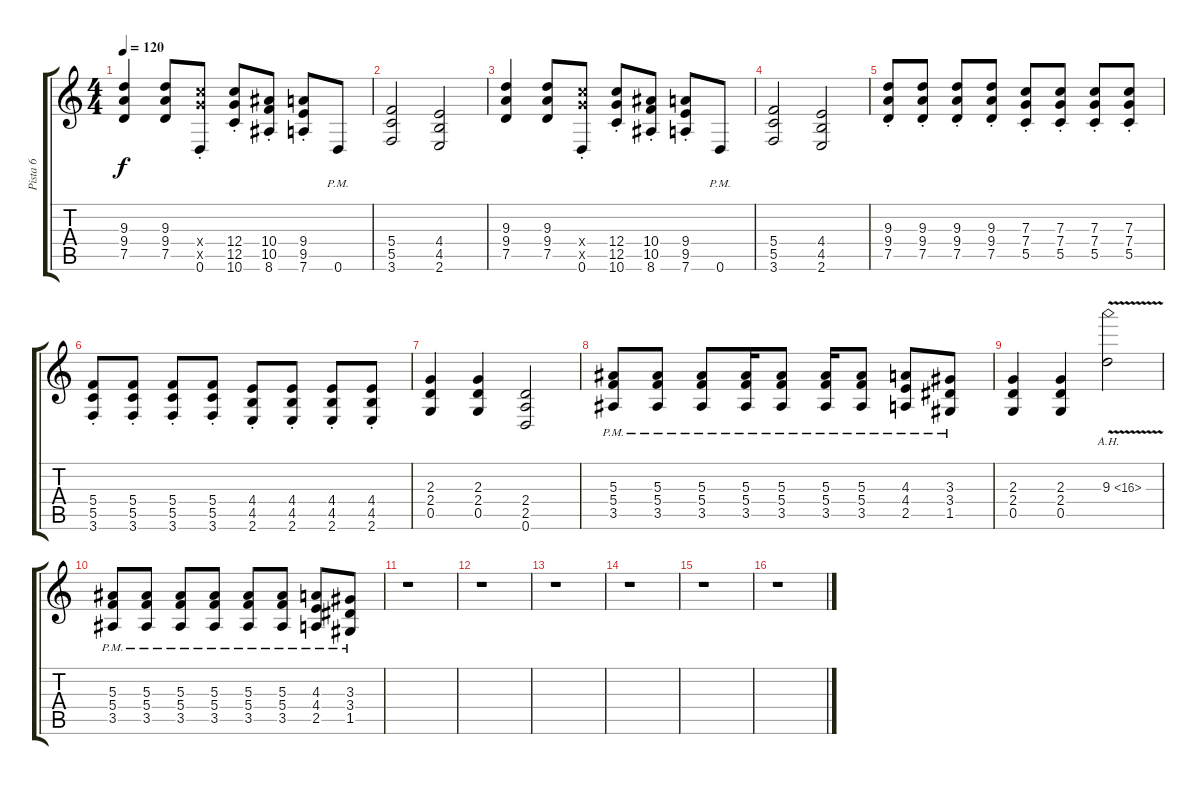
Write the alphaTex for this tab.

\track ("Pista 6" "Pista 6") {instrument distortionguitar}
\staff {score tabs}
\tuning (D4 A3 F3 C3 G2 D2) {hide}
\ts (4 4)
\tempo 120
\clef g2
\ks c
(9.3 9.4 7.5).4{dy f} (9.3 9.4 7.5).8 (12.4{x} 12.5{x} 0.6{st}).8 (12.4{st} 12.5{st} 10.6{st}).8 (10.4{st} 10.5{st} 8.6{st}).8 (9.4{st} 9.5{st} 7.6{st}).8 0.6{pm}.8 |
(5.4 5.5 3.6).2 (4.4 4.5 2.6).2 |
(9.3 9.4 7.5).4 (9.3 9.4 7.5).8 (12.4{x} 12.5{x} 0.6{st}).8 (12.4{st} 12.5{st} 10.6{st}).8 (10.4{st} 10.5{st} 8.6{st}).8 (9.4{st} 9.5{st} 7.6{st}).8 0.6{pm}.8 |
(5.4 5.5 3.6).2 (4.4 4.5 2.6).2 |
(9.3{st} 9.4{st} 7.5{st}).8 (9.3{st} 9.4{st} 7.5{st}).8 (9.3{st} 9.4{st} 7.5{st}).8 (9.3{st} 9.4{st} 7.5{st}).8 (7.3{st} 7.4{st} 5.5{st}).8 (7.3{st} 7.4{st} 5.5{st}).8 (7.3{st} 7.4{st} 5.5{st}).8 (7.3{st} 7.4{st} 5.5{st}).8 |
(5.4{st} 5.5{st} 3.6{st}).8 (5.4{st} 5.5{st} 3.6{st}).8 (5.4{st} 5.5{st} 3.6{st}).8 (5.4{st} 5.5{st} 3.6{st}).8 (4.4{st} 4.5{st} 2.6{st}).8 (4.4{st} 4.5{st} 2.6{st}).8 (4.4{st} 4.5{st} 2.6{st}).8 (4.4{st} 4.5{st} 2.6{st}).8 |
(2.3 2.4 0.5).4 (2.3 2.4 0.5).4 (2.4 2.5 0.6).2 |
(5.3{pm} 5.4{pm} 3.5{pm}).8 (5.3{pm} 5.4{pm} 3.5{pm}).8 (5.3{pm} 5.4{pm} 3.5{pm}).8 (5.3{pm} 5.4{pm} 3.5{pm}).16 (5.3{pm} 5.4{pm} 3.5{pm}).8 (5.3{pm} 5.4{pm} 3.5{pm}).16 (5.3{pm} 5.4{pm} 3.5{pm}).8 (4.3{pm} 4.4{pm} 2.5{pm}).8 (3.3{pm} 3.4{pm} 1.5{pm}).8 |
(2.3 2.4 0.5).4 (2.3 2.4 0.5).4 9.3{ah 7 v}.2 |
(5.3 5.4{pm} 3.5{pm}).8 (5.3 5.4{pm} 3.5{pm}).8 (5.3 5.4{pm} 3.5{pm}).8 (5.3 5.4{pm} 3.5{pm}).8 (5.3 5.4{pm} 3.5{pm}).8 (5.3 5.4{pm} 3.5{pm}).8 (4.3 4.4{pm} 2.5{pm}).8 (3.3 3.4{pm} 1.5{pm}).8 |
r.1 |
r.1 |
r.1 |
r.1 |
r.1 |
r.1
